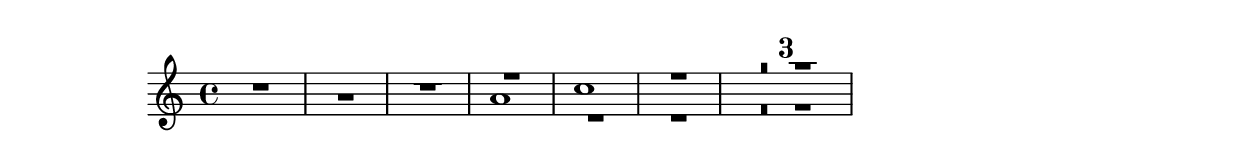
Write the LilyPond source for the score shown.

%% DO NOT EDIT this file manually; it is automatically
%% generated from LSR http://lsr.dsi.unimi.it
%% Make any changes in LSR itself, or in Documentation/snippets/new/ ,
%% and then run scripts/auxiliar/makelsr.py
%%
%% This file is in the public domain.
\version "2.14.0"

\header {
  lsrtags = "rhythms, tweaks-and-overrides"

%% Translation of GIT committish: 70f5f30161f7b804a681cd080274bfcdc9f4fe8c
 doctitlees = "Posicionar los silencios multicompás"
 texidoces = "
A diferencia de los silencios normales, no existe una instrucción
predefinida para modificar la posición predeterminada de un
símbolo de silencio multicompás sobre el pentagrama, adjuntándolo
a una nota, independientemente de cuál sea su forma.  Sin embargo,
en la música polifónica los silencios multicompás de las voces de
numeración par e impar están separados verticalmente.  La
colocación de los silencios multicompás se puede controlar como se
ve a continuación:

"

%% Translation of GIT committish: 0a868be38a775ecb1ef935b079000cebbc64de40
texidocde = "
Anders als bei normalen Pausen gibt es keinen direkten Befehl, um die
vertikale Position von Ganztaktpausen zu beeinflussen, indem man sie an
eine Tonhöhe anhängt.  In polyphoner Notation wird aber dennoch die
Position der Pausen von geraden und ungeraden Stimmen voneinander
unterschieden.  Die Position von Ganztaktpausen kann wie folgt verändert
werden:
 "
  doctitlede = "Positionierung von Ganztaktpausen"



%% Translation of GIT committish: 4da4307e396243a5a3bc33a0c2753acac92cb685
  texidocfr = "
Si l'on peut positionner verticalement un silence simple en le
rattachant à une note, il n'en va pas de même pour un silence
multi-mesures.  Néanmoins, et uniquement dans le cadre de musique
polyphonique, les silences multi-mesures sont positionnés différemment
selon qu'ils appartiennent à une voix au numéro pair ou impair.  Le
positionnement des silences multi-mesures peut se contrôler ainsi :
"
  doctitlefr = "Positionnement des silences multi-mesures"

  texidoc = "
Unlike ordinary rests, there is no predefined command to change the
staff position of a multi-measure rest symbol of either form by
attaching it to a note.  However, in polyphonic music multi-measure
rests in odd-numbered and even-numbered voices are vertically
separated. The positioning of multi-measure rests can be controlled as
follows:

"
  doctitle = "Positioning multi-measure rests"
} % begin verbatim

\relative c'' {
  % MMR - Multi-Measure Rest
  % MMRs by default are set under the fourth line
  R1
  % They can be moved with an override
  \override MultiMeasureRest #'staff-position = #-2
  R1
  % A value of 0 is the default position;
  % the following trick moves the rest to the center line
  \override MultiMeasureRest #'staff-position = #-0.01
  R1
  % MMRs in odd-numbered voices are under the top line
  << { R1 } \\ { a1 } >>
  % MMRs in even-numbered voices are under the bottom line
  << { c1 } \\ { R1 } >>
  % They remain separated even in empty measures
  << { R1 } \\ { R1 } >>
  % This brings them together even though there are two voices
  \compressFullBarRests
  <<
    \revert MultiMeasureRest #'staff-position
    { R1*3 }
    \\
    \revert MultiMeasureRest #'staff-position
    { R1*3 }
  >>
}
